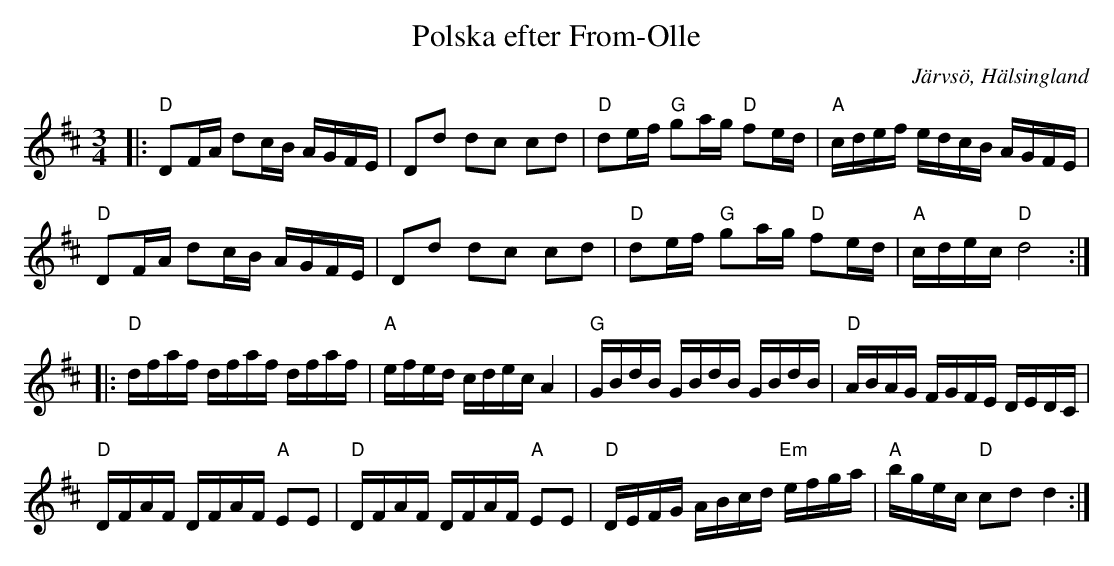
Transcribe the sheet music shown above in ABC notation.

X:1
T:Polska efter From-Olle
O:Järvsö, Hälsingland
M:3/4
L:1/8
K:D
|: "D" DF/A/ dc/B/ A/G/F/E/ | Dd dc cd | "D" de/f/ "G"ga/g/ "D" fe/d/ | "A" c/d/e/f/ e/d/c/B/ A/G/F/E/ |
"D" DF/A/ dc/B/ A/G/F/E/ | Dd dc cd | "D" de/f/ "G" ga/g/ "D" fe/d/ | "A" c/d/e/c/ "D" d4 :|
|: "D" d/f/a/f/ d/f/a/f/ d/f/a/f/ | "A" e/f/e/d/ c/d/e/c/ A2 | "G" G/B/d/B/ G/B/d/B/ G/B/d/B/ | "D" A/B/A/G/ F/G/F/E/ D/E/D/C/ |
"D" D/F/A/F/ D/F/A/F/ "A" EE | "D" D/F/A/F/ D/F/A/F/ "A" EE | "D" D/E/F/G/ A/B/c/d/ "Em" e/f/g/a/ | "A" b/g/e/c/ "D" cd d2 :|
